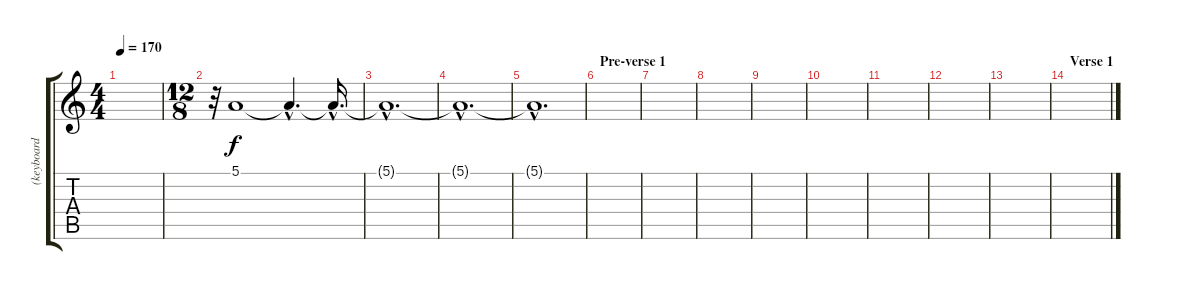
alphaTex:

\track ("(keyboard voice sterero fx)" "(keyboard ") {instrument lead6voice}
\staff {score tabs}
\tuning (E4 B3 G3 D3 A2 E2) {hide}
\ts (4 4)
\tempo 170
\clef g2
\ks c
|
\ts (12 8)
r.32 5.1.1 5.1{hac t}.4{d} 5.1{hac t}.16{d} |
5.1{hac t}.1{d} |
5.1{hac t}.1{d} |
5.1{hac t}.1{d} |
\section ("" "Pre-verse 1")
|
|
|
|
|
|
|
|
\section ("" "Verse 1")
